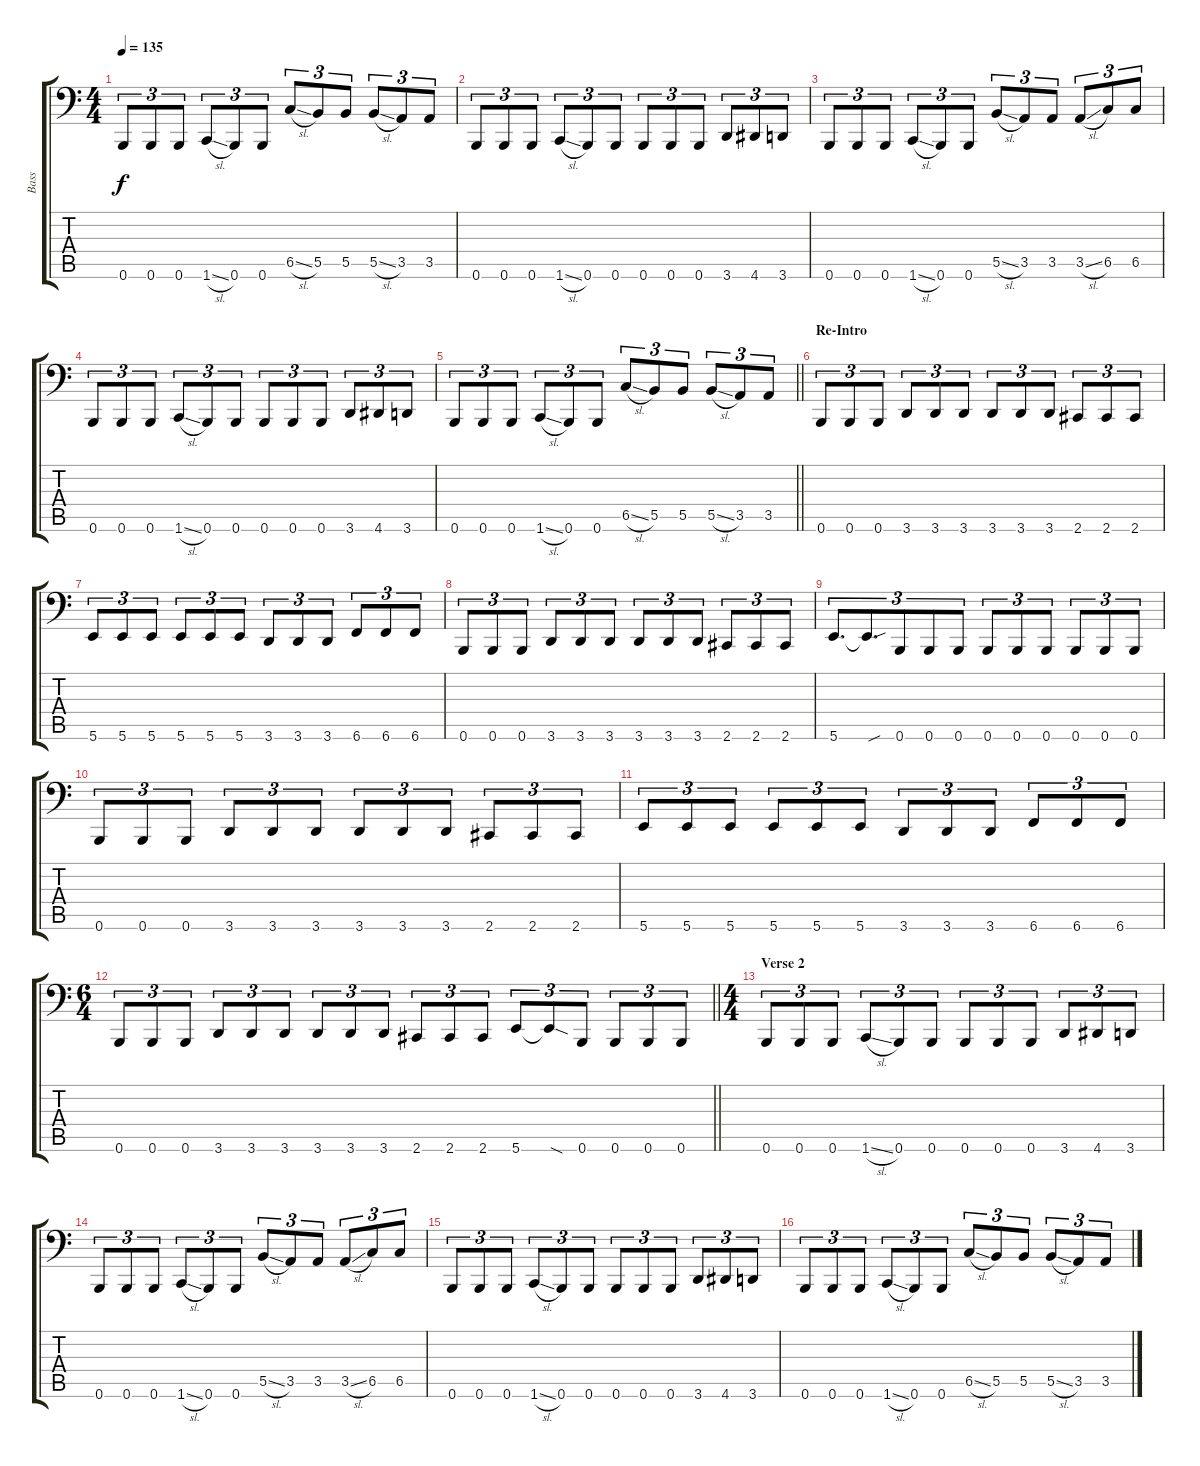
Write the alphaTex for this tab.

\track ("Bass" "Bass") {instrument electricbassfinger}
\staff {score tabs}
\tuning (Db3 Ab2 E2 B1 Gb1 B0) {hide}
\ts (4 4)
\tempo 135
\clef f4
\ks c
0.6.8{tu (3 2) dy f} 0.6.8{tu (3 2)} 0.6.8{tu (3 2)} 1.6{sl}.8{tu (3 2)} 0.6.8{tu (3 2)} 0.6.8{tu (3 2)} 6.5{sl}.8{tu (3 2)} 5.5.8{tu (3 2)} 5.5.8{tu (3 2)} 5.5{sl}.8{tu (3 2)} 3.5.8{tu (3 2)} 3.5.8{tu (3 2)} |
0.6.8{tu (3 2)} 0.6.8{tu (3 2)} 0.6.8{tu (3 2)} 1.6{sl}.8{tu (3 2)} 0.6.8{tu (3 2)} 0.6.8{tu (3 2)} 0.6.8{tu (3 2)} 0.6.8{tu (3 2)} 0.6.8{tu (3 2)} 3.6.8{tu (3 2)} 4.6.8{tu (3 2)} 3.6.8{tu (3 2)} |
0.6.8{tu (3 2)} 0.6.8{tu (3 2)} 0.6.8{tu (3 2)} 1.6{sl}.8{tu (3 2)} 0.6.8{tu (3 2)} 0.6.8{tu (3 2)} 5.5{sl}.8{tu (3 2)} 3.5.8{tu (3 2)} 3.5.8{tu (3 2)} 3.5{sl}.8{tu (3 2)} 6.5.8{tu (3 2)} 6.5.8{tu (3 2)} |
0.6.8{tu (3 2)} 0.6.8{tu (3 2)} 0.6.8{tu (3 2)} 1.6{sl}.8{tu (3 2)} 0.6.8{tu (3 2)} 0.6.8{tu (3 2)} 0.6.8{tu (3 2)} 0.6.8{tu (3 2)} 0.6.8{tu (3 2)} 3.6.8{tu (3 2)} 4.6.8{tu (3 2)} 3.6.8{tu (3 2)} |
\barLineRight lightlight
0.6.8{tu (3 2)} 0.6.8{tu (3 2)} 0.6.8{tu (3 2)} 1.6{sl}.8{tu (3 2)} 0.6.8{tu (3 2)} 0.6.8{tu (3 2)} 6.5{sl}.8{tu (3 2)} 5.5.8{tu (3 2)} 5.5.8{tu (3 2)} 5.5{sl}.8{tu (3 2)} 3.5.8{tu (3 2)} 3.5.8{tu (3 2)} |
\section ("" "Re-Intro")
0.6.8{tu (3 2)} 0.6.8{tu (3 2)} 0.6.8{tu (3 2)} 3.6.8{tu (3 2)} 3.6.8{tu (3 2)} 3.6.8{tu (3 2)} 3.6.8{tu (3 2)} 3.6.8{tu (3 2)} 3.6.8{tu (3 2)} 2.6.8{tu (3 2)} 2.6.8{tu (3 2)} 2.6.8{tu (3 2)} |
5.6.8{tu (3 2)} 5.6.8{tu (3 2)} 5.6.8{tu (3 2)} 5.6.8{tu (3 2)} 5.6.8{tu (3 2)} 5.6.8{tu (3 2)} 3.6.8{tu (3 2)} 3.6.8{tu (3 2)} 3.6.8{tu (3 2)} 6.6.8{tu (3 2)} 6.6.8{tu (3 2)} 6.6.8{tu (3 2)} |
0.6.8{tu (3 2)} 0.6.8{tu (3 2)} 0.6.8{tu (3 2)} 3.6.8{tu (3 2)} 3.6.8{tu (3 2)} 3.6.8{tu (3 2)} 3.6.8{tu (3 2)} 3.6.8{tu (3 2)} 3.6.8{tu (3 2)} 2.6.8{tu (3 2)} 2.6.8{tu (3 2)} 2.6.8{tu (3 2)} |
5.6.8{d tu (3 2)} 5.6{sou t}.8{d tu (3 2)} 0.6.8{tu (3 2)} 0.6.8{tu (3 2)} 0.6.8{tu (3 2)} 0.6.8{tu (3 2)} 0.6.8{tu (3 2)} 0.6.8{tu (3 2)} 0.6.8{tu (3 2)} 0.6.8{tu (3 2)} 0.6.8{tu (3 2)} |
0.6.8{tu (3 2)} 0.6.8{tu (3 2)} 0.6.8{tu (3 2)} 3.6.8{tu (3 2)} 3.6.8{tu (3 2)} 3.6.8{tu (3 2)} 3.6.8{tu (3 2)} 3.6.8{tu (3 2)} 3.6.8{tu (3 2)} 2.6.8{tu (3 2)} 2.6.8{tu (3 2)} 2.6.8{tu (3 2)} |
5.6.8{tu (3 2)} 5.6.8{tu (3 2)} 5.6.8{tu (3 2)} 5.6.8{tu (3 2)} 5.6.8{tu (3 2)} 5.6.8{tu (3 2)} 3.6.8{tu (3 2)} 3.6.8{tu (3 2)} 3.6.8{tu (3 2)} 6.6.8{tu (3 2)} 6.6.8{tu (3 2)} 6.6.8{tu (3 2)} |
\ts (6 4)
\barLineRight lightlight
0.6.8{tu (3 2)} 0.6.8{tu (3 2)} 0.6.8{tu (3 2)} 3.6.8{tu (3 2)} 3.6.8{tu (3 2)} 3.6.8{tu (3 2)} 3.6.8{tu (3 2)} 3.6.8{tu (3 2)} 3.6.8{tu (3 2)} 2.6.8{tu (3 2)} 2.6.8{tu (3 2)} 2.6.8{tu (3 2)} 5.6.8{tu (3 2)} 5.6{sod t}.8{tu (3 2)} 0.6.8{tu (3 2)} 0.6.8{tu (3 2)} 0.6.8{tu (3 2)} 0.6.8{tu (3 2)} |
\ts (4 4)
\section ("" "Verse 2")
0.6.8{tu (3 2)} 0.6.8{tu (3 2)} 0.6.8{tu (3 2)} 1.6{sl}.8{tu (3 2)} 0.6.8{tu (3 2)} 0.6.8{tu (3 2)} 0.6.8{tu (3 2)} 0.6.8{tu (3 2)} 0.6.8{tu (3 2)} 3.6.8{tu (3 2)} 4.6.8{tu (3 2)} 3.6.8{tu (3 2)} |
0.6.8{tu (3 2)} 0.6.8{tu (3 2)} 0.6.8{tu (3 2)} 1.6{sl}.8{tu (3 2)} 0.6.8{tu (3 2)} 0.6.8{tu (3 2)} 5.5{sl}.8{tu (3 2)} 3.5.8{tu (3 2)} 3.5.8{tu (3 2)} 3.5{sl}.8{tu (3 2)} 6.5.8{tu (3 2)} 6.5.8{tu (3 2)} |
0.6.8{tu (3 2)} 0.6.8{tu (3 2)} 0.6.8{tu (3 2)} 1.6{sl}.8{tu (3 2)} 0.6.8{tu (3 2)} 0.6.8{tu (3 2)} 0.6.8{tu (3 2)} 0.6.8{tu (3 2)} 0.6.8{tu (3 2)} 3.6.8{tu (3 2)} 4.6.8{tu (3 2)} 3.6.8{tu (3 2)} |
0.6.8{tu (3 2)} 0.6.8{tu (3 2)} 0.6.8{tu (3 2)} 1.6{sl}.8{tu (3 2)} 0.6.8{tu (3 2)} 0.6.8{tu (3 2)} 6.5{sl}.8{tu (3 2)} 5.5.8{tu (3 2)} 5.5.8{tu (3 2)} 5.5{sl}.8{tu (3 2)} 3.5.8{tu (3 2)} 3.5.8{tu (3 2)}
